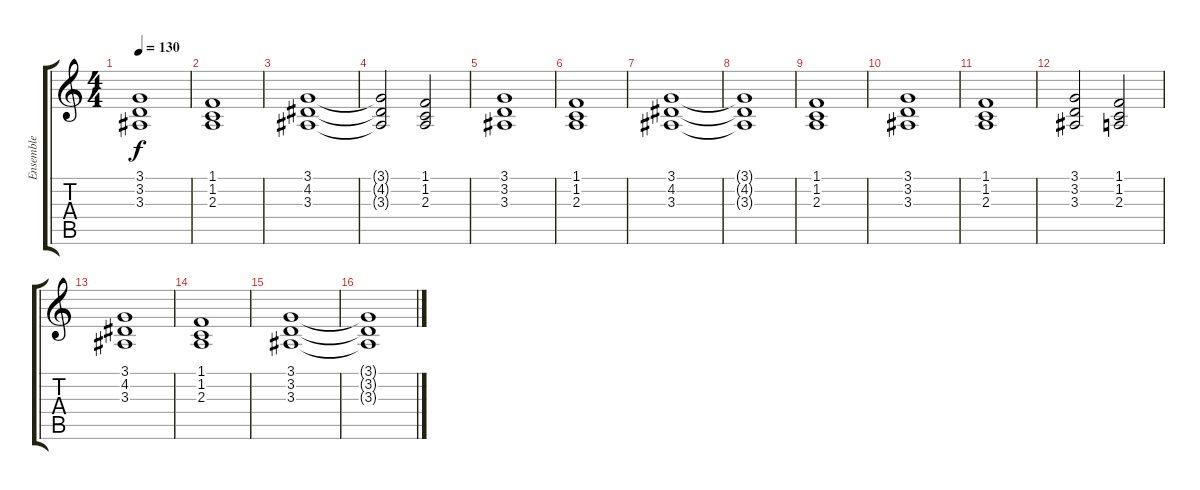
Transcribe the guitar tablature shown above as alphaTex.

\track ("Ensemble" "Ensemble") {instrument stringensemble1}
\staff {score tabs}
\tuning (E4 B3 G3 D3 A2 E2) {hide}
\ts (4 4)
\tempo 130
\clef g2
\ks c
(3.1 3.2 3.3).1{dy f instrument stringensemble1} |
(1.1 1.2 2.3).1 |
(3.1 4.2 3.3).1 |
(3.1{t} 4.2{t} 3.3{t}).2 (1.1 1.2 2.3).2 |
(3.1 3.2 3.3).1 |
(1.1 1.2 2.3).1 |
(3.1 4.2 3.3).1 |
(3.1{t} 4.2{t} 3.3{t}).1 |
(1.1 1.2 2.3).1 |
(3.1 3.2 3.3).1 |
(1.1 1.2 2.3).1 |
(3.1 3.2 3.3).2 (1.1 1.2 2.3).2 |
\section ("" "")
(3.1 4.2 3.3).1 |
(1.1 1.2 2.3).1 |
(3.1 3.2 3.3).1 |
(3.1{t} 3.2{t} 3.3{t}).1
